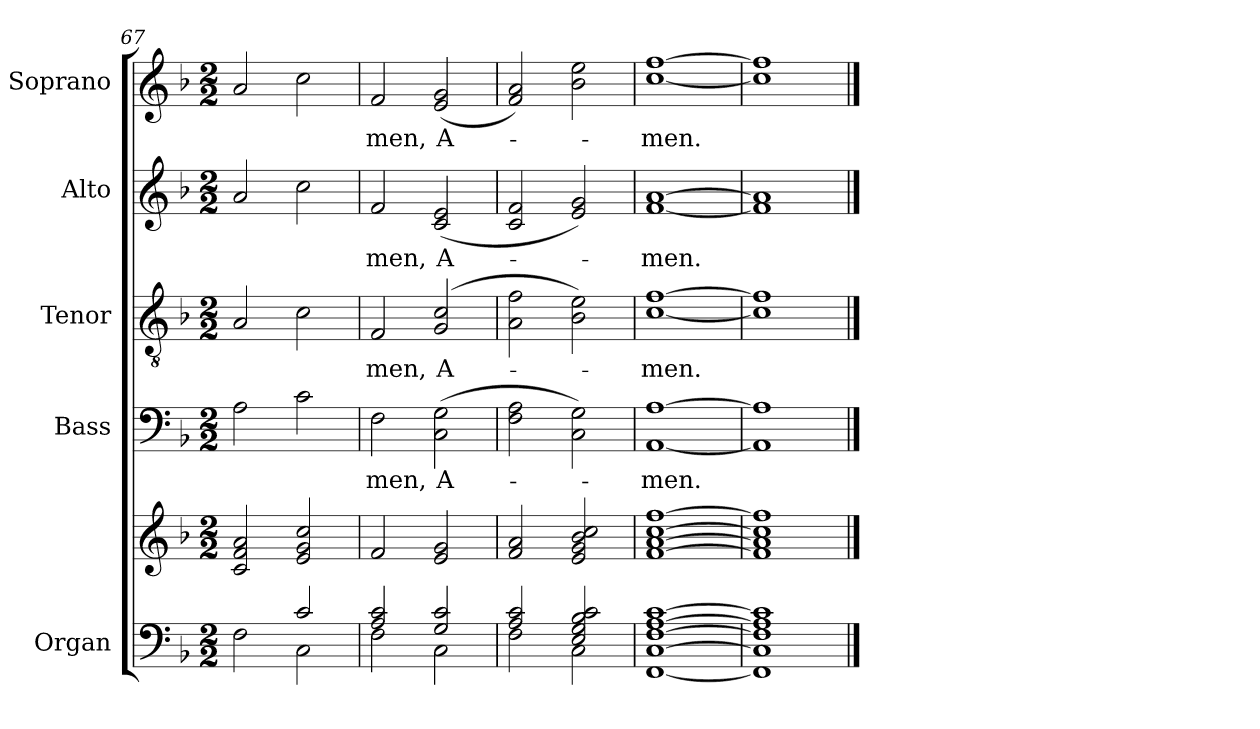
**kern	**kern	**kern	**text	**kern	**text	**kern	**text	**kern	**text
*part5	*part5	*part4	*part4	*part3	*part3	*part2	*part2	*part1	*part1
*staff6	*staff5	*staff4	*staff4	*staff3	*staff3	*staff2	*staff2	*staff1	*staff1
*I"Organ	*	*I"Bass	*	*I"Tenor	*	*I"Alto	*	*I"Soprano	*
*I'Org.	*	*I'B	*	*I'T	*	*I'A	*	*I'S	*
*clefF4	*clefG2	*clefF4	*	*clefGv2	*	*clefG2	*	*clefG2	*
*k[b-]	*k[b-]	*k[b-]	*	*k[b-]	*	*k[b-]	*	*k[b-]	*
*F:	*F:	*F:	*	*F:	*	*F:	*	*F:	*
*M2/2	*M2/2	*M2/2	*	*M2/2	*	*M2/2	*	*M2/2	*
=67	=67	=67	=67	=67	=67	=67	=67	=67	=67
*^	*^	*	*	*	*	*	*	*	*
2F\	2ryy	2c/ 2f/ 2a/	1ryy	2A	.	2A	.	2a	.	2a	.
2c/	2C\	2e/ 2g/ 2cc/	.	2c	.	2c	.	2cc	.	2cc	.
=68	=68	=68	=68	=68	=68	=68	=68	=68	=68	=68	=68
!	!	!	!	!	!LO:LY:b	!	!LO:LY:b	!	!LO:LY:b	!	!LO:LY:b
2A/ 2c/	2F\	2f/	1ryy	2F	men,	2F	men,	2f	men,	2f	men,
!	!	!	!	!	!LO:LY:b	!	!LO:LY:b	!	!LO:LY:b	!	!LO:LY:b
2G/ 2c/	2C\	2e/ 2g/	.	(>2C 2G	A-	(>2G 2c	A-	(<2c 2e	A-	(<2e 2g	A-
=69	=69	=69	=69	=69	=69	=69	=69	=69	=69	=69	=69
2A/ 2c/	2F\	2f/ 2a/	1ryy	2F 2A	.	2A 2f	.	2c 2f	.	2f 2a)	.
2E/ 2G/ 2B-/ 2c/	2C\	2e/ 2g/ 2b-/ 2cc/	.	2C 2G)	.	2B- 2e)	.	2e 2g)	.	2b- 2ee	.
=70	=70	=70	=70	=70	=70	=70	=70	=70	=70	=70	=70
!	!	!	!	!	!LO:LY:b	!	!LO:LY:b	!	!LO:LY:b	!	!LO:LY:b
[1C/ [1F/ [1A/ [1c/	[1FF\	[1f/ [1a/ [1cc/ [1ff/	1ryy	[1AA [1A	men.	[1c [1f	men.	[1f [1a	men.	[1cc [1ff	men.
=71	=71	=71	=71	=71	=71	=71	=71	=71	=71	=71	=71
1C/] 1F/] 1A/] 1c/]	1FF\]	1f/] 1a/] 1cc/] 1ff/]	1ryy	1AA] 1A]	.	1c] 1f]	.	1f] 1a]	.	1cc] 1ff]	.
*v	*v	*	*	*	*	*	*	*	*	*	*
*	*v	*v	*	*	*	*	*	*	*	*
==	==	==	==	==	==	==	==	==	==
*-	*-	*-	*-	*-	*-	*-	*-	*-	*-
